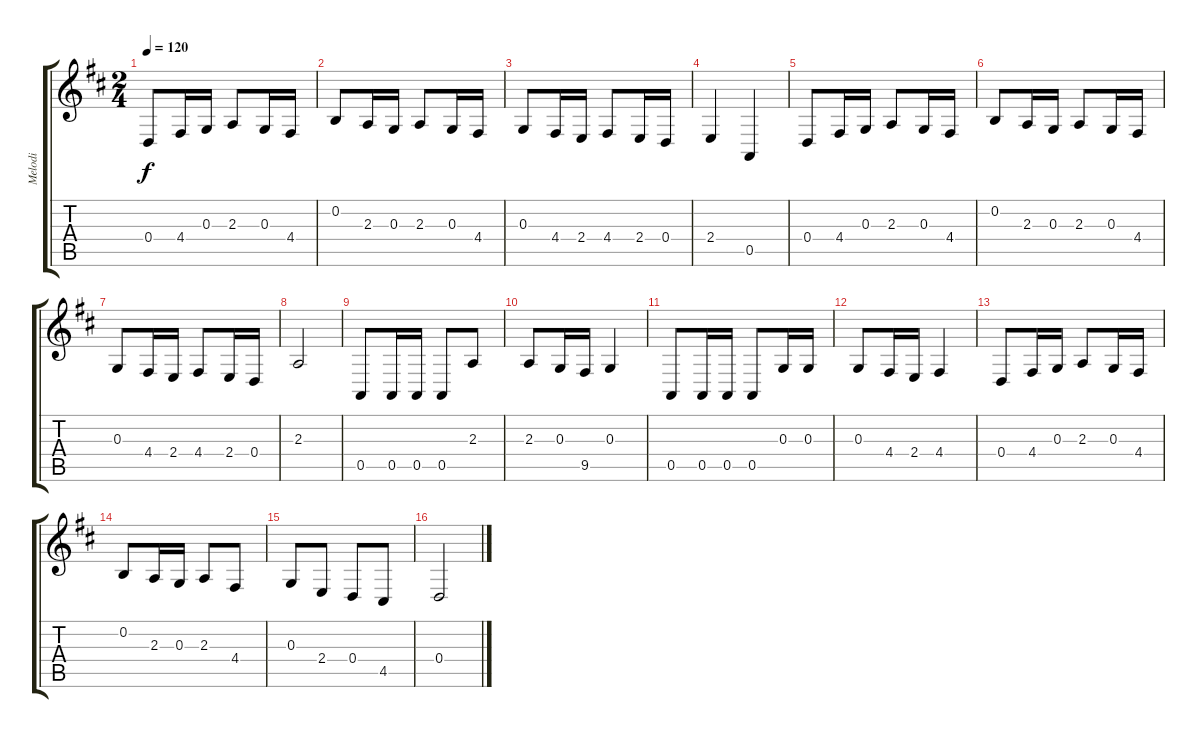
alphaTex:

\track ("Melodi" "Melodi") {instrument violin}
\staff {score tabs}
\tuning (E4 B3 G3 D3 A2 E2) {hide}
\ts (2 4)
\tempo 120
\clef g2
\ks d
0.4.8{dy f instrument violin} 4.4.16 0.3.16 2.3.8 0.3.16 4.4.16 |
0.2.8 2.3.16 0.3.16 2.3.8 0.3.16 4.4.16 |
0.3.8 4.4.16 2.4.16 4.4.8 2.4.16 0.4.16 |
2.4.4 0.5.4 |
0.4.8 4.4.16 0.3.16 2.3.8 0.3.16 4.4.16 |
0.2.8 2.3.16 0.3.16 2.3.8 0.3.16 4.4.16 |
0.3.8 4.4.16 2.4.16 4.4.8 2.4.16 0.4.16 |
2.3.2 |
0.5.8 0.5.16 0.5.16 0.5.8 2.3.8 |
2.3.8 0.3.16 9.5.16 0.3.4 |
0.5.8 0.5.16 0.5.16 0.5.8 0.3.16 0.3.16 |
0.3.8 4.4.16 2.4.16 4.4.4 |
0.4.8 4.4.16 0.3.16 2.3.8 0.3.16 4.4.16 |
0.2.8 2.3.16 0.3.16 2.3.8 4.4.8 |
0.3.8 2.4.8 0.4.8 4.5.8 |
0.4.2
